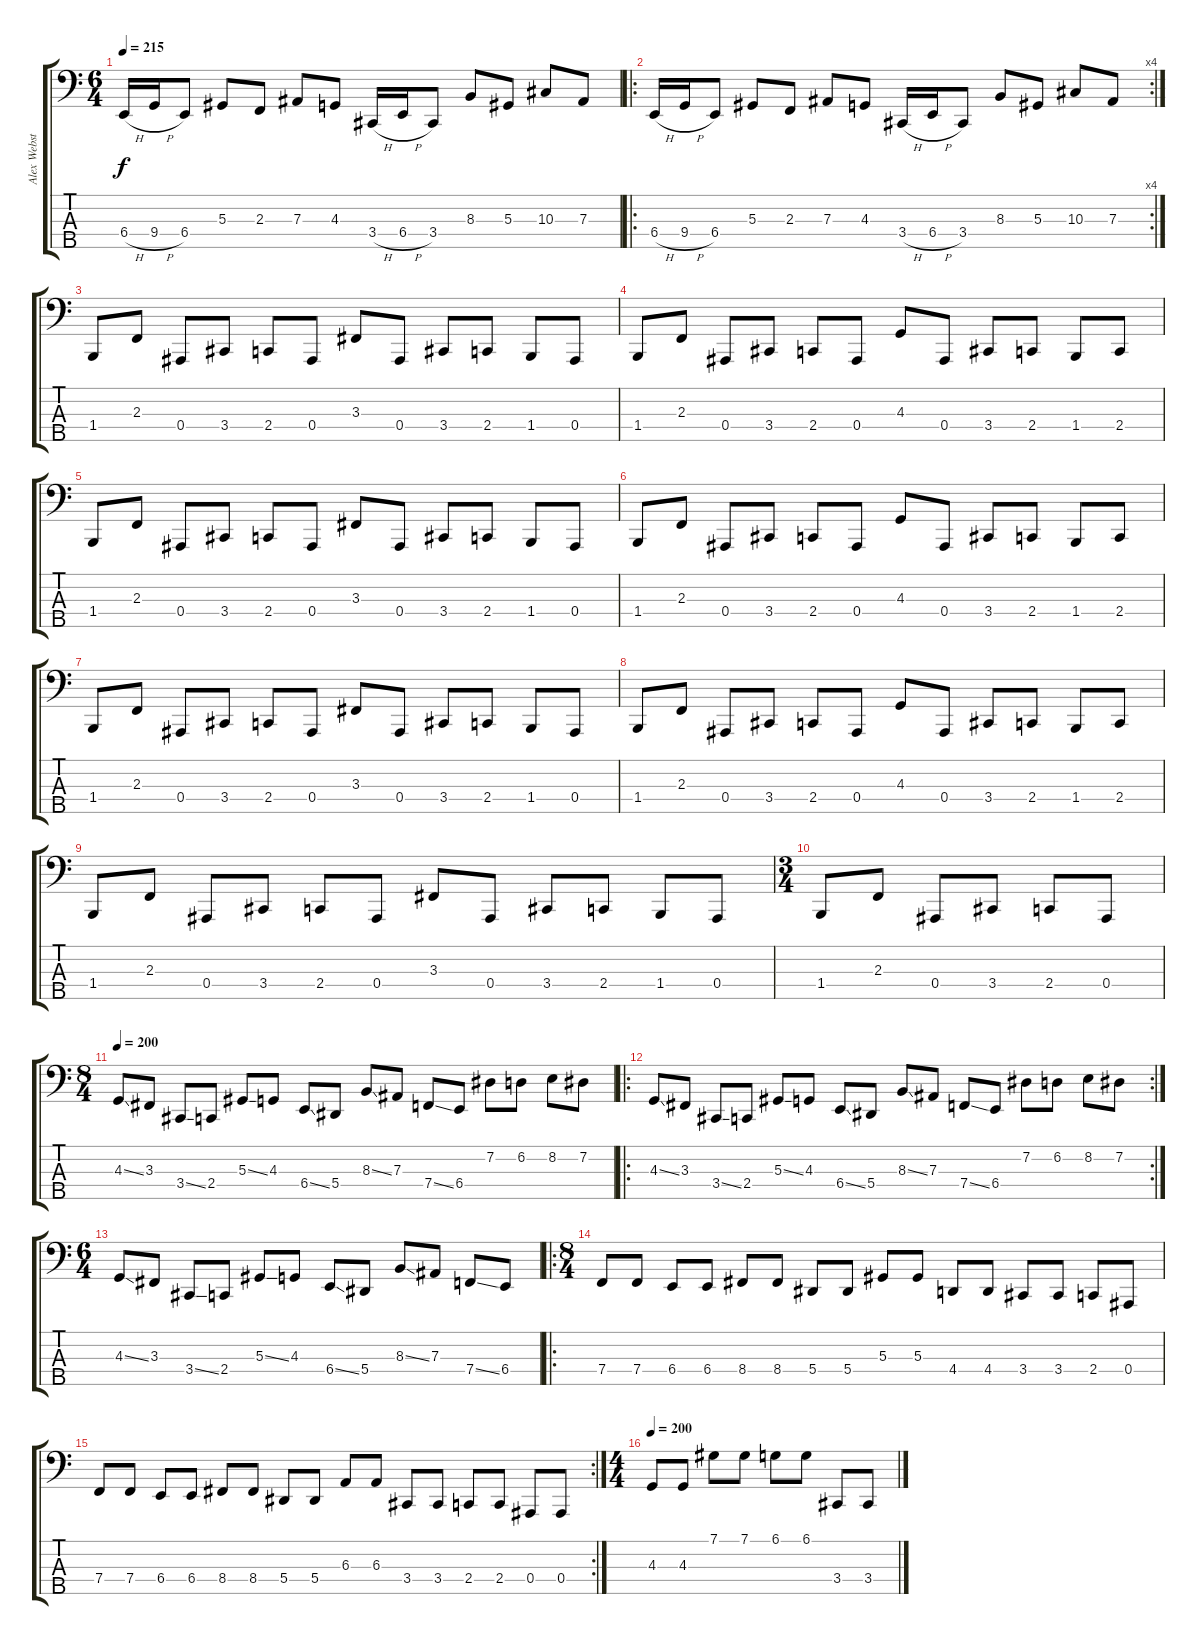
\track ("Alex Webster" "Alex Webst") {instrument electricbassfinger}
\staff {score tabs}
\tuning (Db2 Ab1 Eb1 Bb0 F0) {hide}
\ts (6 4)
\tempo 215
\clef f4
\ks c
6.4{h}.16{dy f} 9.4{h}.16 6.4.8 5.3.8 2.3.8 7.3.8 4.3.8 3.4{h}.16 6.4{h}.16 3.4.8 8.3.8 5.3.8 10.3.8 7.3.8 |
\ro
\rc 4
6.4{h}.16 9.4{h}.16 6.4.8 5.3.8 2.3.8 7.3.8 4.3.8 3.4{h}.16 6.4{h}.16 3.4.8 8.3.8 5.3.8 10.3.8 7.3.8 |
1.4.8 2.3.8 0.4.8 3.4.8 2.4.8 0.4.8 3.3.8 0.4.8 3.4.8 2.4.8 1.4.8 0.4.8 |
1.4.8 2.3.8 0.4.8 3.4.8 2.4.8 0.4.8 4.3.8 0.4.8 3.4.8 2.4.8 1.4.8 2.4.8 |
1.4.8 2.3.8 0.4.8 3.4.8 2.4.8 0.4.8 3.3.8 0.4.8 3.4.8 2.4.8 1.4.8 0.4.8 |
1.4.8 2.3.8 0.4.8 3.4.8 2.4.8 0.4.8 4.3.8 0.4.8 3.4.8 2.4.8 1.4.8 2.4.8 |
1.4.8 2.3.8 0.4.8 3.4.8 2.4.8 0.4.8 3.3.8 0.4.8 3.4.8 2.4.8 1.4.8 0.4.8 |
1.4.8 2.3.8 0.4.8 3.4.8 2.4.8 0.4.8 4.3.8 0.4.8 3.4.8 2.4.8 1.4.8 2.4.8 |
1.4.8 2.3.8 0.4.8 3.4.8 2.4.8 0.4.8 3.3.8 0.4.8 3.4.8 2.4.8 1.4.8 0.4.8 |
\ts (3 4)
1.4.8 2.3.8 0.4.8 3.4.8 2.4.8 0.4.8 |
\ts (8 4)
\tempo 200
4.3{ss}.8 3.3.8 3.4{ss}.8 2.4.8 5.3{ss}.8 4.3.8 6.4{ss}.8 5.4.8 8.3{ss}.8 7.3.8 7.4{ss}.8 6.4.8 7.2.8 6.2.8 8.2.8 7.2.8 |
\ro
\rc 2
4.3{ss}.8 3.3.8 3.4{ss}.8 2.4.8 5.3{ss}.8 4.3.8 6.4{ss}.8 5.4.8 8.3{ss}.8 7.3.8 7.4{ss}.8 6.4.8 7.2.8 6.2.8 8.2.8 7.2.8 |
\ts (6 4)
4.3{ss}.8 3.3.8 3.4{ss}.8 2.4.8 5.3{ss}.8 4.3.8 6.4{ss}.8 5.4.8 8.3{ss}.8 7.3.8 7.4{ss}.8 6.4.8 |
\ro
\ts (8 4)
7.4.8 7.4.8 6.4.8 6.4.8 8.4.8 8.4.8 5.4.8 5.4.8 5.3.8 5.3.8 4.4.8 4.4.8 3.4.8 3.4.8 2.4.8 0.4.8 |
\rc 2
7.4.8 7.4.8 6.4.8 6.4.8 8.4.8 8.4.8 5.4.8 5.4.8 6.3.8 6.3.8 3.4.8 3.4.8 2.4.8 2.4.8 0.4.8 0.4.8 |
\ts (4 4)
\tempo 200
4.3.8 4.3.8 7.1.8 7.1.8 6.1.8 6.1.8 3.4.8 3.4.8
